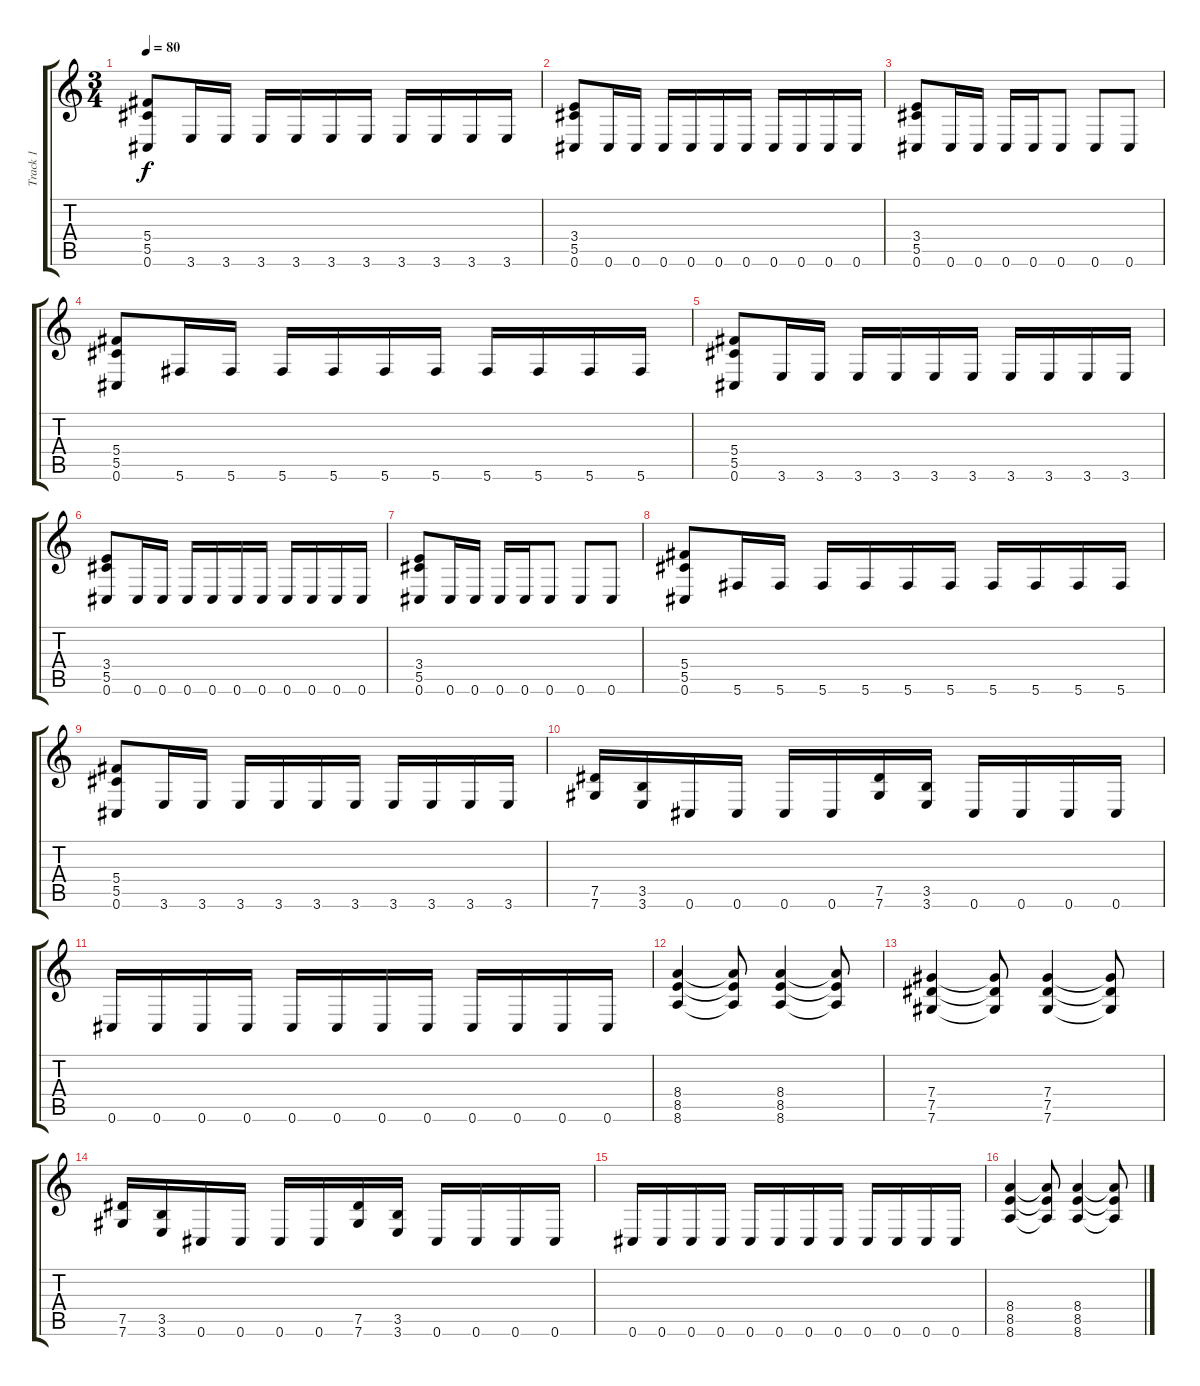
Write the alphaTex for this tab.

\track ("Track 1" "Track 1") {instrument distortionguitar}
\staff {score tabs}
\tuning (Eb4 Bb3 Gb3 Db3 Ab2 Db2) {hide}
\ts (3 4)
\tempo 80
\clef g2
\ks c
(5.4 5.5 0.6).8{dy f} 3.6.16 3.6.16 3.6.16 3.6.16 3.6.16 3.6.16 3.6.16 3.6.16 3.6.16 3.6.16 |
(3.4 5.5 0.6).8 0.6.16 0.6.16 0.6.16 0.6.16 0.6.16 0.6.16 0.6.16 0.6.16 0.6.16 0.6.16 |
(3.4 5.5 0.6).8 0.6.16 0.6.16 0.6.16 0.6.16 0.6.8 0.6.8 0.6.8 |
(5.4 5.5 0.6).8 5.6.16 5.6.16 5.6.16 5.6.16 5.6.16 5.6.16 5.6.16 5.6.16 5.6.16 5.6.16 |
(5.4 5.5 0.6).8 3.6.16 3.6.16 3.6.16 3.6.16 3.6.16 3.6.16 3.6.16 3.6.16 3.6.16 3.6.16 |
(3.4 5.5 0.6).8 0.6.16 0.6.16 0.6.16 0.6.16 0.6.16 0.6.16 0.6.16 0.6.16 0.6.16 0.6.16 |
(3.4 5.5 0.6).8 0.6.16 0.6.16 0.6.16 0.6.16 0.6.8 0.6.8 0.6.8 |
(5.4 5.5 0.6).8 5.6.16 5.6.16 5.6.16 5.6.16 5.6.16 5.6.16 5.6.16 5.6.16 5.6.16 5.6.16 |
(5.4 5.5 0.6).8 3.6.16 3.6.16 3.6.16 3.6.16 3.6.16 3.6.16 3.6.16 3.6.16 3.6.16 3.6.16 |
(7.5 7.6).16{volume 16} (3.5 3.6).16 0.6.16 0.6.16 0.6.16 0.6.16 (7.5 7.6).16 (3.5 3.6).16 0.6.16 0.6.16 0.6.16 0.6.16 |
0.6.16 0.6.16 0.6.16 0.6.16 0.6.16 0.6.16 0.6.16 0.6.16 0.6.16 0.6.16 0.6.16 0.6.16 |
(8.4 8.5 8.6).4 (8.4{t} 8.5{t} 8.6{t}).8 (8.4 8.5 8.6).4 (8.4{t} 8.5{t} 8.6{t}).8 |
(7.4 7.5 7.6).4 (7.4{t} 7.5{t} 7.6{t}).8 (7.4 7.5 7.6).4 (7.4{t} 7.5{t} 7.6{t}).8 |
(7.5 7.6).16 (3.5 3.6).16 0.6.16 0.6.16 0.6.16 0.6.16 (7.5 7.6).16 (3.5 3.6).16 0.6.16 0.6.16 0.6.16 0.6.16 |
0.6.16 0.6.16 0.6.16 0.6.16 0.6.16 0.6.16 0.6.16 0.6.16 0.6.16 0.6.16 0.6.16 0.6.16 |
(8.4 8.5 8.6).4 (8.4{t} 8.5{t} 8.6{t}).8 (8.4 8.5 8.6).4 (8.4{t} 8.5{t} 8.6{t}).8
